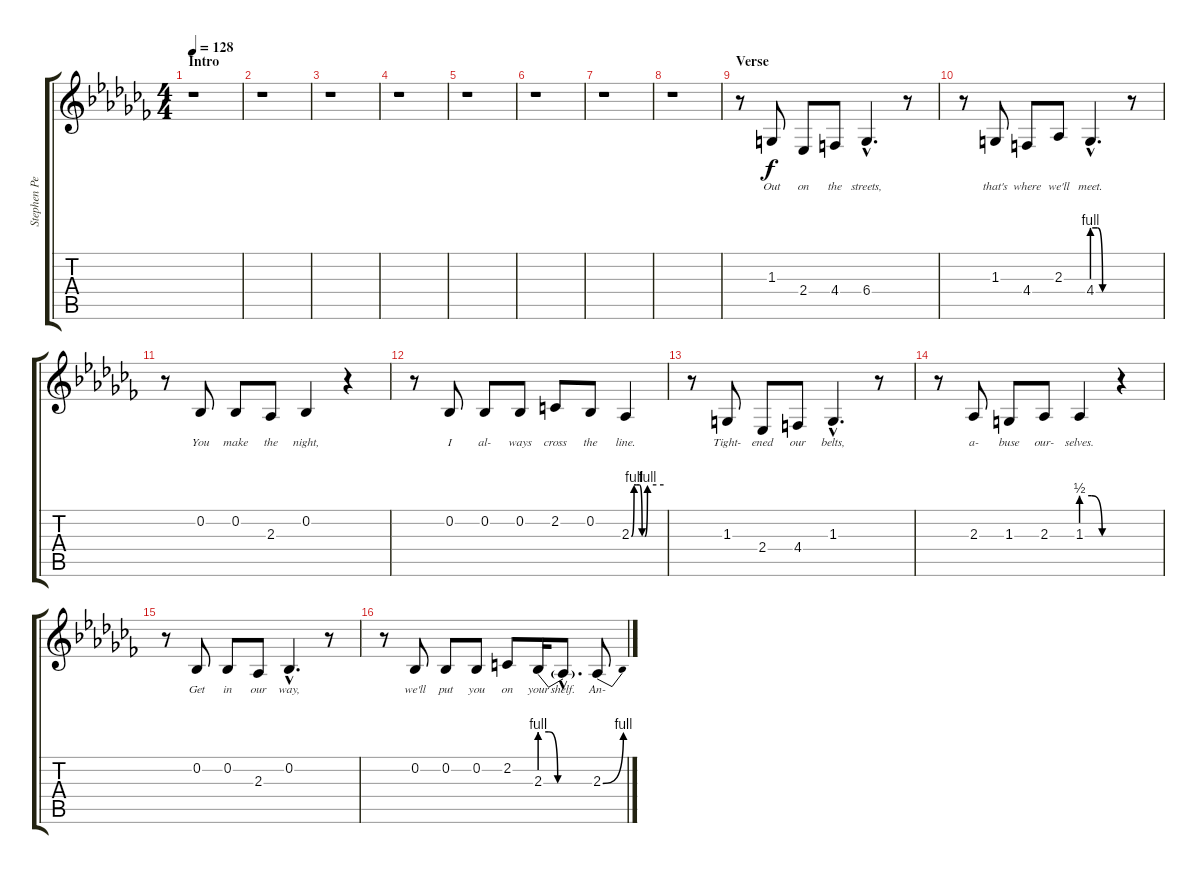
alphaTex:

\track ("Stephen Pearcy" "Stephen Pe") {instrument lead2sawtooth}
\staff {score tabs}
\tuning (Eb4 Bb3 Gb3 Db3 Ab2 Eb2) {hide}
\ts (4 4)
\section ("" "Intro")
\tempo 128
\clef g2
\ks cb
r.1{dy f instrument lead2sawtooth} |
r.1 |
r.1 |
r.1 |
r.1 |
r.1 |
r.1 |
r.1 |
\section ("" "Verse")
r.8 1.3.8{lyrics (0 "Out") lyrics (1 "") lyrics (2 "") lyrics (3 "") lyrics (4 "")} 2.4.8{lyrics (0 "on") lyrics (1 "") lyrics (2 "") lyrics (3 "") lyrics (4 "")} 4.4.8{lyrics (0 "the") lyrics (1 "") lyrics (2 "") lyrics (3 "") lyrics (4 "")} 6.4{hac}.4{d lyrics (0 "streets,") lyrics (1 "") lyrics (2 "") lyrics (3 "") lyrics (4 "")} r.8 |
r.8 1.3.8{lyrics (0 "that's") lyrics (1 "") lyrics (2 "") lyrics (3 "") lyrics (4 "")} 4.4.8{lyrics (0 "where") lyrics (1 "") lyrics (2 "") lyrics (3 "") lyrics (4 "")} 2.3.8{lyrics (0 "we'll") lyrics (1 "") lyrics (2 "") lyrics (3 "") lyrics (4 "")} 4.4{be (custom 0 4 10 4 20 0 40 0 60 0) hac}.4{d lyrics (0 "meet.") lyrics (1 "") lyrics (2 "") lyrics (3 "") lyrics (4 "")} r.8 |
r.8 0.2.8{lyrics (0 "You") lyrics (1 "") lyrics (2 "") lyrics (3 "") lyrics (4 "")} 0.2.8{lyrics (0 "make") lyrics (1 "") lyrics (2 "") lyrics (3 "") lyrics (4 "")} 2.3.8{lyrics (0 "the") lyrics (1 "") lyrics (2 "") lyrics (3 "") lyrics (4 "")} 0.2.4{lyrics (0 "night,") lyrics (1 "") lyrics (2 "") lyrics (3 "") lyrics (4 "")} r.4 |
r.8 0.2.8{lyrics (0 "I") lyrics (1 "") lyrics (2 "") lyrics (3 "") lyrics (4 "")} 0.2.8{lyrics (0 "al-") lyrics (1 "") lyrics (2 "") lyrics (3 "") lyrics (4 "")} 0.2.8{lyrics (0 "ways") lyrics (1 "") lyrics (2 "") lyrics (3 "") lyrics (4 "")} 2.2.8{lyrics (0 "cross") lyrics (1 "") lyrics (2 "") lyrics (3 "") lyrics (4 "")} 0.2.8{lyrics (0 "the") lyrics (1 "") lyrics (2 "") lyrics (3 "") lyrics (4 "")} 2.3{be (custom 0 0 5 4 10 4 15 4 20 0 25 0 30 4 60 4)}.4{lyrics (0 "line.") lyrics (1 "") lyrics (2 "") lyrics (3 "") lyrics (4 "")} |
r.8 1.3.8{lyrics (0 "Tight-") lyrics (1 "") lyrics (2 "") lyrics (3 "") lyrics (4 "")} 2.4.8{lyrics (0 "ened") lyrics (1 "") lyrics (2 "") lyrics (3 "") lyrics (4 "")} 4.4.8{lyrics (0 "our") lyrics (1 "") lyrics (2 "") lyrics (3 "") lyrics (4 "")} 1.3{hac}.4{d lyrics (0 "belts,") lyrics (1 "") lyrics (2 "") lyrics (3 "") lyrics (4 "")} r.8 |
r.8 2.3.8{lyrics (0 "a-") lyrics (1 "") lyrics (2 "") lyrics (3 "") lyrics (4 "")} 1.3.8{lyrics (0 "buse") lyrics (1 "") lyrics (2 "") lyrics (3 "") lyrics (4 "")} 2.3.8{lyrics (0 "our-") lyrics (1 "") lyrics (2 "") lyrics (3 "") lyrics (4 "")} 1.3{be (custom 0 2 20 2 40 0 60 0)}.4{lyrics (0 "selves.") lyrics (1 "") lyrics (2 "") lyrics (3 "") lyrics (4 "")} r.4 |
r.8 0.2.8{lyrics (0 "Get") lyrics (1 "") lyrics (2 "") lyrics (3 "") lyrics (4 "")} 0.2.8{lyrics (0 "in") lyrics (1 "") lyrics (2 "") lyrics (3 "") lyrics (4 "")} 2.3.8{lyrics (0 "our") lyrics (1 "") lyrics (2 "") lyrics (3 "") lyrics (4 "")} 0.2{hac}.4{d lyrics (0 "way,") lyrics (1 "") lyrics (2 "") lyrics (3 "") lyrics (4 "")} r.8 |
r.8 0.2.8{lyrics (0 "we'll") lyrics (1 "") lyrics (2 "") lyrics (3 "") lyrics (4 "")} 0.2.8{lyrics (0 "put") lyrics (1 "") lyrics (2 "") lyrics (3 "") lyrics (4 "")} 0.2.8{lyrics (0 "you") lyrics (1 "") lyrics (2 "") lyrics (3 "") lyrics (4 "")} 2.2.8{lyrics (0 "on") lyrics (1 "") lyrics (2 "") lyrics (3 "") lyrics (4 "")} 2.3{be (custom 0 4 10 4 20 0 40 0 60 0)}.16{lyrics (0 "your") lyrics (1 "") lyrics (2 "") lyrics (3 "") lyrics (4 "")} 2.3{hac t}.8{d lyrics (0 "shelf.") lyrics (1 "") lyrics (2 "") lyrics (3 "") lyrics (4 "")} 2.3{be (bend 0 0 60 4)}.8{lyrics (0 "An-") lyrics (1 "") lyrics (2 "") lyrics (3 "") lyrics (4 "")}
